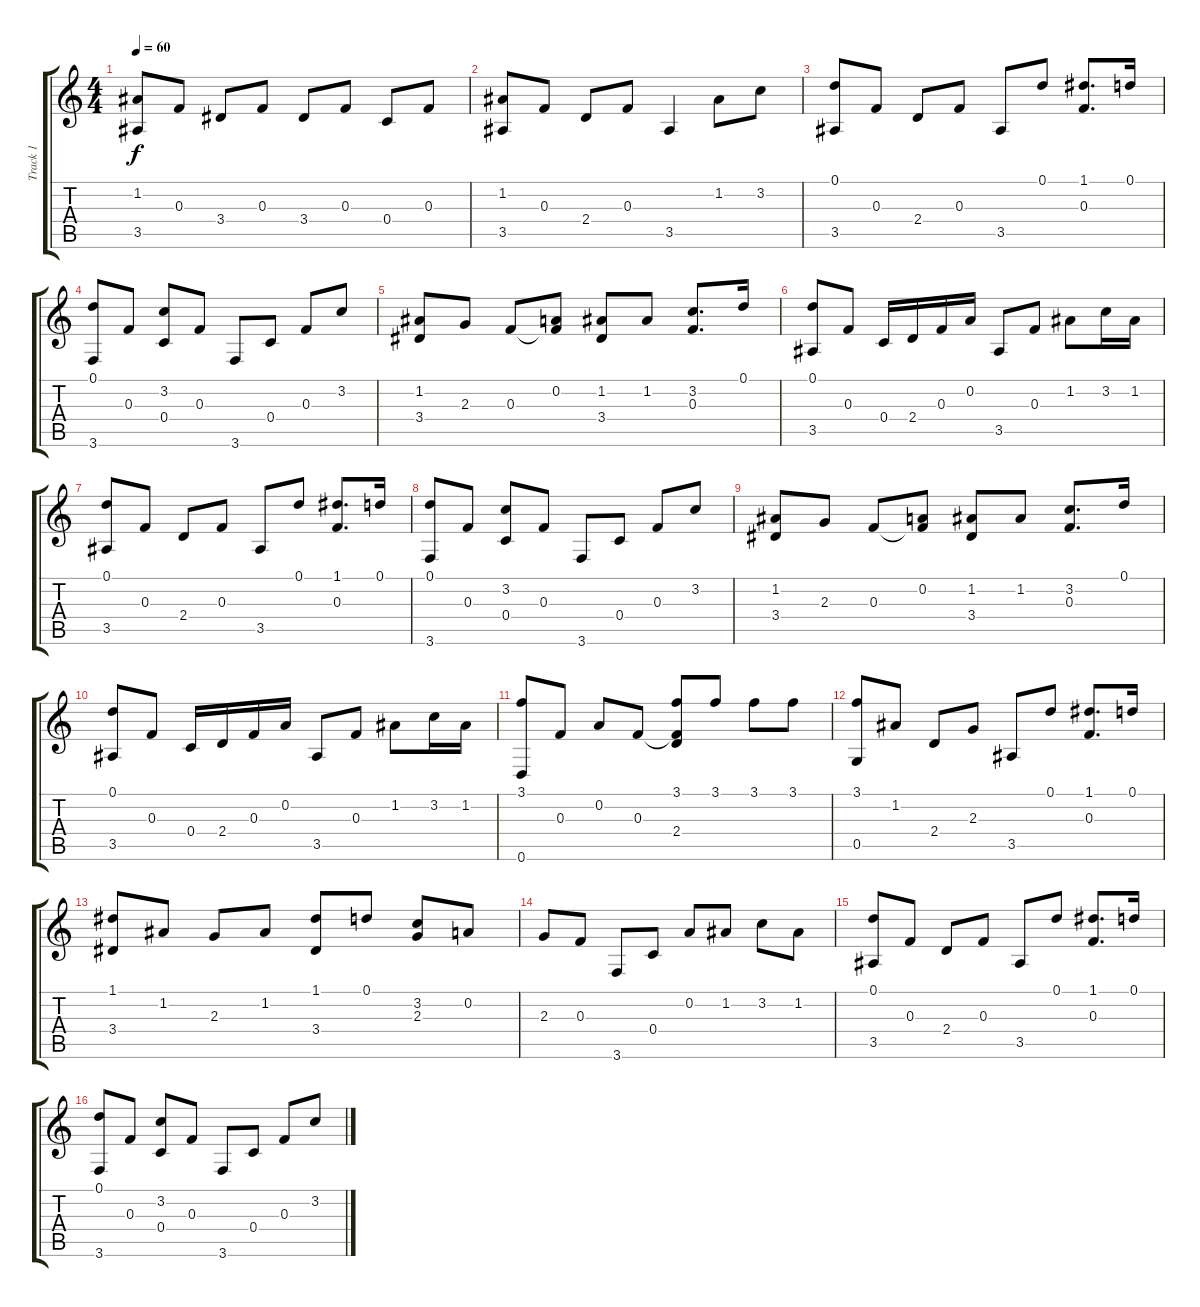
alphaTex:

\track ("Track 1" "Track 1") {instrument acousticguitarnylon}
\staff {score tabs}
\tuning (D4 A3 F3 C3 G2 D2) {hide}
\ts (4 4)
\tempo 60
\clef g2
\ks c
(1.2 3.5).8{dy f} 0.3.8 3.4.8 0.3.8 3.4.8 0.3.8 0.4.8 0.3.8 |
(1.2 3.5).8 0.3.8 2.4.8 0.3.8 3.5.4 1.2.8 3.2.8 |
(0.1 3.5).8 0.3.8 2.4.8 0.3.8 3.5.8 0.1.8 (1.1 0.3).8{d} 0.1.16 |
(0.1 3.6).8 0.3.8 (3.2 0.4).8 0.3.8 3.6.8 0.4.8 0.3.8 3.2.8 |
(1.2 3.4).8 2.3.8 0.3.8 (0.2 0.3{t}).8 (1.2 3.4).8 1.2.8 (3.2 0.3).8{d} 0.1.16 |
(0.1 3.5).8 0.3.8 0.4.16 2.4.16 0.3.16 0.2.16 3.5.8 0.3.8 1.2.8 3.2.16 1.2.16 |
(0.1 3.5).8 0.3.8 2.4.8 0.3.8 3.5.8 0.1.8 (1.1 0.3).8{d} 0.1.16 |
(0.1 3.6).8 0.3.8 (3.2 0.4).8 0.3.8 3.6.8 0.4.8 0.3.8 3.2.8 |
(1.2 3.4).8 2.3.8 0.3.8 (0.2 0.3{t}).8 (1.2 3.4).8 1.2.8 (3.2 0.3).8{d} 0.1.16 |
(0.1 3.5).8 0.3.8 0.4.16 2.4.16 0.3.16 0.2.16 3.5.8 0.3.8 1.2.8 3.2.16 1.2.16 |
(3.1 0.6).8 0.3.8 0.2.8 0.3.8 (3.1 0.3{t} 2.4).8 3.1.8 3.1.8 3.1.8 |
(3.1 0.5).8 1.2.8 2.4.8 2.3.8 3.5.8 0.1.8 (1.1 0.3).8{d} 0.1.16 |
(1.1 3.4).8 1.2.8 2.3.8 1.2.8 (1.1 3.4).8 0.1.8 (3.2 2.3).8 0.2.8 |
2.3.8 0.3.8 3.6.8 0.4.8 0.2.8 1.2.8 3.2.8 1.2.8 |
(0.1 3.5).8 0.3.8 2.4.8 0.3.8 3.5.8 0.1.8 (1.1 0.3).8{d} 0.1.16 |
(0.1 3.6).8 0.3.8 (3.2 0.4).8 0.3.8 3.6.8 0.4.8 0.3.8 3.2.8
